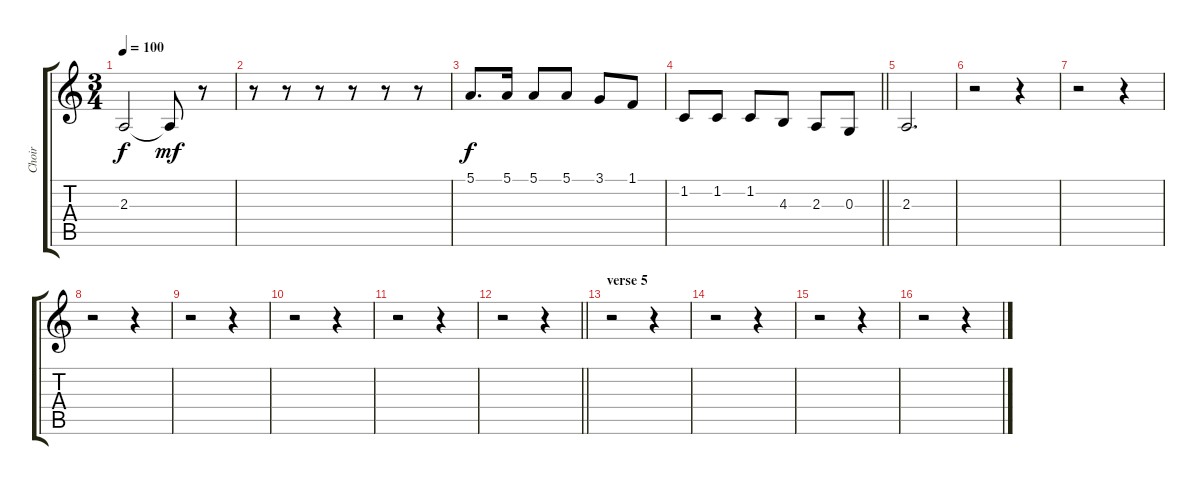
\track ("Choir" "Choir") {instrument choiraahs}
\staff {score tabs}
\tuning (E4 B3 G3 D3 A2 E2) {hide}
\ts (3 4)
\tempo 100
\clef g2
\ks c
2.3.2{dy f} 2.3{t}.8{dy mf} r.8 |
r.8 r.8 r.8 r.8 r.8 r.8 |
5.1.8{d dy f} 5.1.16 5.1.8 5.1.8 3.1.8 1.1.8 |
\barLineRight lightlight
1.2.8 1.2.8 1.2.8 4.3.8 2.3.8 0.3.8 |
\section ("" "")
2.3.2{d} |
r.2 r.4 |
r.2 r.4 |
r.2 r.4 |
r.2 r.4 |
r.2 r.4 |
r.2 r.4 |
\barLineRight lightlight
r.2 r.4 |
\section ("" "verse 5")
r.2 r.4 |
r.2 r.4 |
r.2 r.4 |
r.2 r.4
